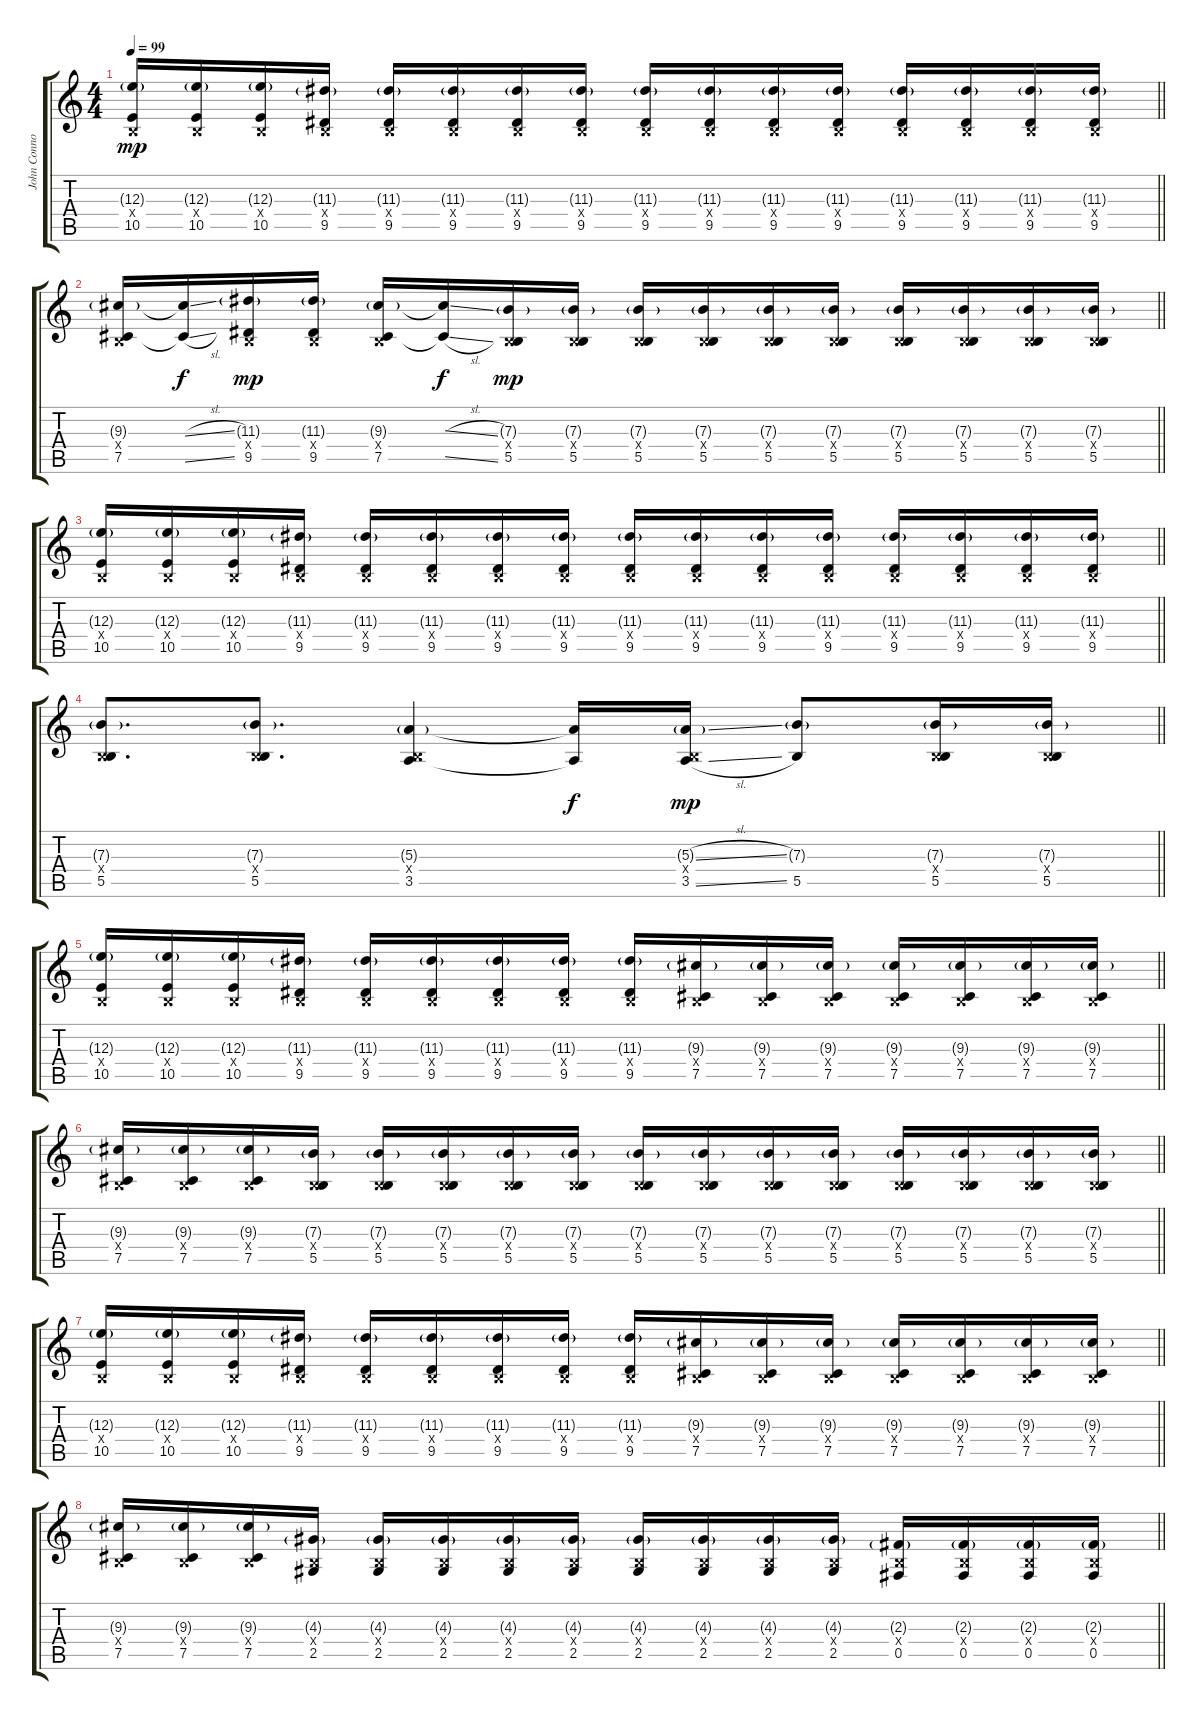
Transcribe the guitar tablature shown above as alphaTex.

\track ("John Connolly" "John Conno") {instrument distortionguitar}
\staff {score tabs}
\tuning (Db4 Ab3 E3 B2 Gb2 B1) {hide}
\ts (4 4)
\tempo 99
\clef g2
\barLineRight lightlight
\ks c
(12.3{g} 0.4{x} 10.5).16{dy mp} (12.3{g} 0.4{x} 10.5).16 (12.3{g} 0.4{x} 10.5).16 (11.3{g} 0.4{x} 9.5).16 (11.3{g} 0.4{x} 9.5).16 (11.3{g} 0.4{x} 9.5).16 (11.3{g} 0.4{x} 9.5).16 (11.3{g} 0.4{x} 9.5).16 (11.3{g} 0.4{x} 9.5).16 (11.3{g} 0.4{x} 9.5).16 (11.3{g} 0.4{x} 9.5).16 (11.3{g} 0.4{x} 9.5).16 (11.3{g} 0.4{x} 9.5).16 (11.3{g} 0.4{x} 9.5).16 (11.3{g} 0.4{x} 9.5).16 (11.3{g} 0.4{x} 9.5).16 |
\barLineRight lightlight
(9.3{g} 0.4{x} 7.5).16 (9.3{sl t} 7.5{sl t}).16{dy f} (11.3{g} 0.4{x} 9.5).16{dy mp} (11.3{g} 0.4{x} 9.5).16 (9.3{g} 0.4{x} 7.5).16 (9.3{sl t} 7.5{sl t}).16{dy f} (7.3{g} 0.4{x} 5.5).16{dy mp} (7.3{g} 0.4{x} 5.5).16 (7.3{g} 0.4{x} 5.5).16 (7.3{g} 0.4{x} 5.5).16 (7.3{g} 0.4{x} 5.5).16 (7.3{g} 0.4{x} 5.5).16 (7.3{g} 0.4{x} 5.5).16 (7.3{g} 0.4{x} 5.5).16 (7.3{g} 0.4{x} 5.5).16 (7.3{g} 0.4{x} 5.5).16 |
\barLineRight lightlight
(12.3{g} 0.4{x} 10.5).16 (12.3{g} 0.4{x} 10.5).16 (12.3{g} 0.4{x} 10.5).16 (11.3{g} 0.4{x} 9.5).16 (11.3{g} 0.4{x} 9.5).16 (11.3{g} 0.4{x} 9.5).16 (11.3{g} 0.4{x} 9.5).16 (11.3{g} 0.4{x} 9.5).16 (11.3{g} 0.4{x} 9.5).16 (11.3{g} 0.4{x} 9.5).16 (11.3{g} 0.4{x} 9.5).16 (11.3{g} 0.4{x} 9.5).16 (11.3{g} 0.4{x} 9.5).16 (11.3{g} 0.4{x} 9.5).16 (11.3{g} 0.4{x} 9.5).16 (11.3{g} 0.4{x} 9.5).16 |
\barLineRight lightlight
(7.3{g} 0.4{x} 5.5).8{d} (7.3{g} 0.4{x} 5.5).8{d} (5.3{g} 0.4{x} 3.5).4 (5.3{t} 3.5{t}).16{dy f} (5.3{sl g} 0.4{x} 3.5{sl}).16{dy mp} (7.3{g} 5.5).8 (7.3{g} 0.4{x} 5.5).16 (7.3{g} 0.4{x} 5.5).16 |
\barLineRight lightlight
(12.3{g} 0.4{x} 10.5).16 (12.3{g} 0.4{x} 10.5).16 (12.3{g} 0.4{x} 10.5).16 (11.3{g} 0.4{x} 9.5).16 (11.3{g} 0.4{x} 9.5).16 (11.3{g} 0.4{x} 9.5).16 (11.3{g} 0.4{x} 9.5).16 (11.3{g} 0.4{x} 9.5).16 (11.3{g} 0.4{x} 9.5).16 (9.3{g} 0.4{x} 7.5).16 (9.3{g} 0.4{x} 7.5).16 (9.3{g} 0.4{x} 7.5).16 (9.3{g} 0.4{x} 7.5).16 (9.3{g} 0.4{x} 7.5).16 (9.3{g} 0.4{x} 7.5).16 (9.3{g} 0.4{x} 7.5).16 |
\barLineRight lightlight
(9.3{g} 0.4{x} 7.5).16 (9.3{g} 0.4{x} 7.5).16 (9.3{g} 0.4{x} 7.5).16 (7.3{g} 0.4{x} 5.5).16 (7.3{g} 0.4{x} 5.5).16 (7.3{g} 0.4{x} 5.5).16 (7.3{g} 0.4{x} 5.5).16 (7.3{g} 0.4{x} 5.5).16 (7.3{g} 0.4{x} 5.5).16 (7.3{g} 0.4{x} 5.5).16 (7.3{g} 0.4{x} 5.5).16 (7.3{g} 0.4{x} 5.5).16 (7.3{g} 0.4{x} 5.5).16 (7.3{g} 0.4{x} 5.5).16 (7.3{g} 0.4{x} 5.5).16 (7.3{g} 0.4{x} 5.5).16 |
\barLineRight lightlight
(12.3{g} 0.4{x} 10.5).16 (12.3{g} 0.4{x} 10.5).16 (12.3{g} 0.4{x} 10.5).16 (11.3{g} 0.4{x} 9.5).16 (11.3{g} 0.4{x} 9.5).16 (11.3{g} 0.4{x} 9.5).16 (11.3{g} 0.4{x} 9.5).16 (11.3{g} 0.4{x} 9.5).16 (11.3{g} 0.4{x} 9.5).16 (9.3{g} 0.4{x} 7.5).16 (9.3{g} 0.4{x} 7.5).16 (9.3{g} 0.4{x} 7.5).16 (9.3{g} 0.4{x} 7.5).16 (9.3{g} 0.4{x} 7.5).16 (9.3{g} 0.4{x} 7.5).16 (9.3{g} 0.4{x} 7.5).16 |
\barLineRight lightlight
(9.3{g} 0.4{x} 7.5).16 (9.3{g} 0.4{x} 7.5).16 (9.3{g} 0.4{x} 7.5).16 (4.3{g} 0.4{x} 2.5).16 (4.3{g} 0.4{x} 2.5).16 (4.3{g} 0.4{x} 2.5).16 (4.3{g} 0.4{x} 2.5).16 (4.3{g} 0.4{x} 2.5).16 (4.3{g} 0.4{x} 2.5).16 (4.3{g} 0.4{x} 2.5).16 (4.3{g} 0.4{x} 2.5).16 (4.3{g} 0.4{x} 2.5).16 (2.3{g} 0.4{x} 0.5).16 (2.3{g} 0.4{x} 0.5).16 (2.3{g} 0.4{x} 0.5).16 (2.3{g} 0.4{x} 0.5).16
